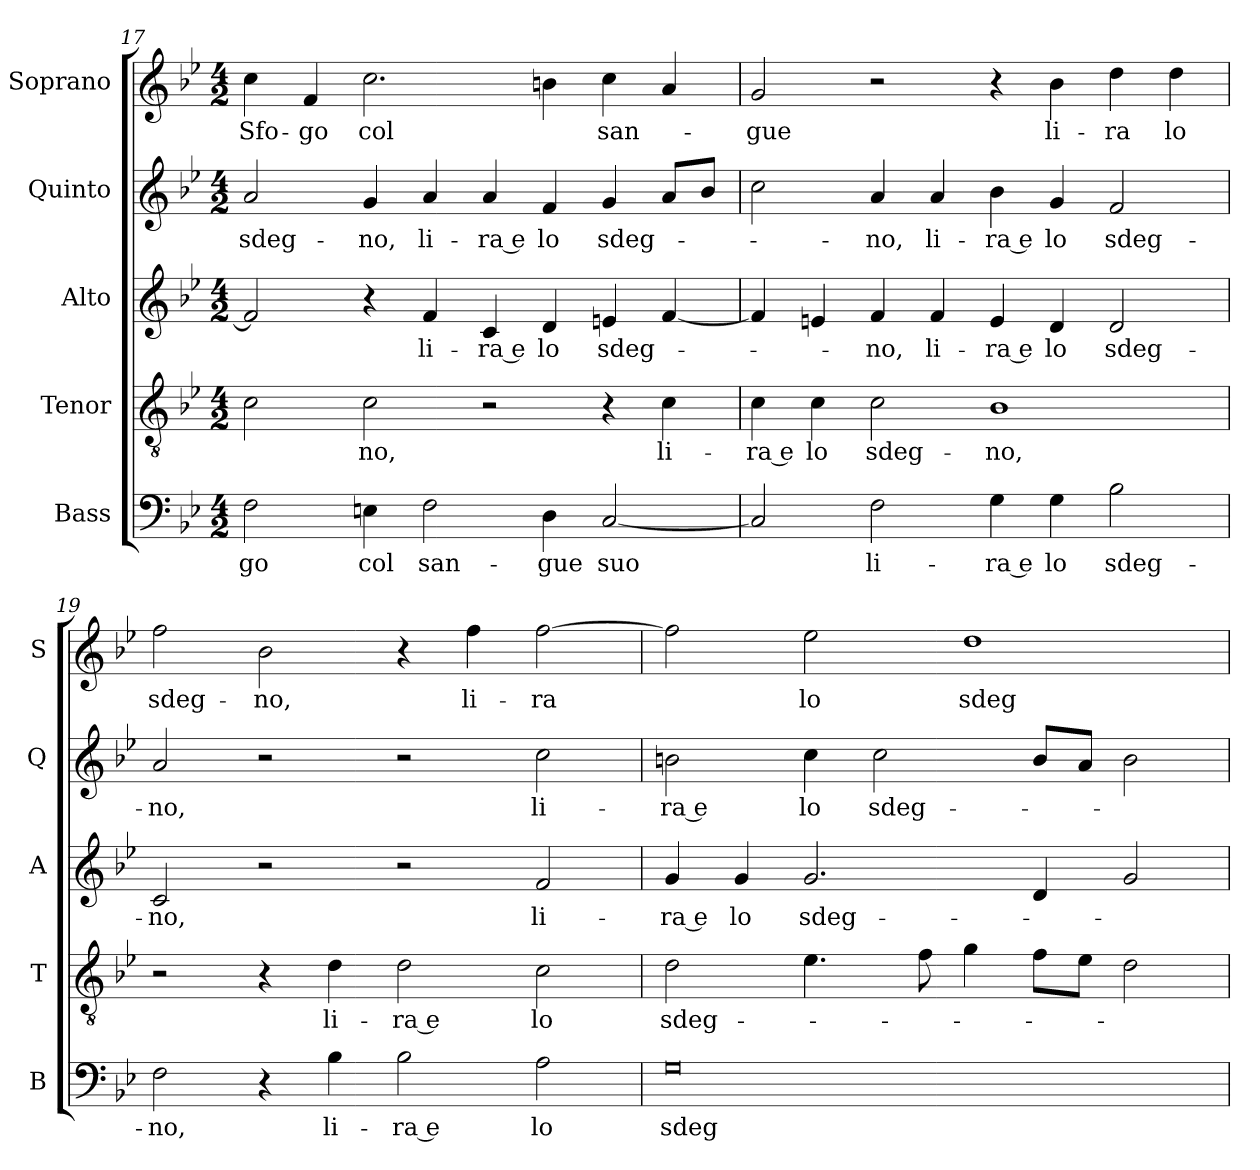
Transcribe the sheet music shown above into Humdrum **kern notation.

**kern	**text	**kern	**text	**kern	**text	**kern	**text	**kern	**text
*part5	*part5	*part4	*part4	*part3	*part3	*part2	*part2	*part1	*part1
*staff5	*staff5	*staff4	*staff4	*staff3	*staff3	*staff2	*staff2	*staff1	*staff1
*I"Bass	*	*I"Tenor	*	*I"Alto	*	*I"Quinto	*	*I"Soprano	*
*I'B	*	*I'T	*	*I'A	*	*I'Q	*	*I'S	*
*clefF4	*	*clefGv2	*	*clefG2	*	*clefG2	*	*clefG2	*
*k[b-e-]	*	*k[b-e-]	*	*k[b-e-]	*	*k[b-e-]	*	*k[b-e-]	*
*B-:	*	*B-:	*	*B-:	*	*B-:	*	*B-:	*
*M4/2	*	*M4/2	*	*M4/2	*	*M4/2	*	*M4/2	*
=17	=17	=17	=17	=17	=17	=17	=17	=17	=17
!	!LO:LY:b	!	!	!	!	!	!	!	!
!	!	!	!	!	!	!	!LO:LY:b	!	!
!	!	!	!	!	!	!	!	!	!LO:LY:b
2F\	-go	2c\	.	2f/]	.	2a/	sdeg-	4cc\	Sfo-
!	!	!	!	!	!	!	!	!	!LO:LY:b
.	.	.	.	.	.	.	.	4f/	-go
!	!LO:LY:b	!	!	!	!	!	!	!	!
!	!	!	!LO:LY:b	!	!	!	!	!	!
!	!	!	!	!	!	!	!LO:LY:b	!	!
!	!	!	!	!	!	!	!	!	!LO:LY:b
4En\	col	2c\	-no,	4r	.	4g/	-no,	2.cc\	col
!	!LO:LY:b	!	!	!	!	!	!	!	!
!	!	!	!	!	!LO:LY:b	!	!	!	!
!	!	!	!	!	!	!	!LO:LY:b	!	!
2F\	san-	.	.	4f/	li-	4a/	li-	.	.
!	!	!	!	!	!LO:LY:b	!	!	!	!
!	!	!	!	!	!	!	!LO:LY:b	!	!
.	.	2r	.	4c/	-ra e	4a/	-ra e	.	.
!	!LO:LY:b	!	!	!	!	!	!	!	!
!	!	!	!	!	!LO:LY:b	!	!	!	!
!	!	!	!	!	!	!	!LO:LY:b	!	!
4D\	-gue	.	.	4d/	lo	4f/	lo	4bn\	.
!	!LO:LY:b	!	!	!	!	!	!	!	!
!	!	!	!	!	!LO:LY:b	!	!	!	!
!	!	!	!	!	!	!	!LO:LY:b	!	!
!	!	!	!	!	!	!	!	!	!LO:LY:b
[2C/	suo	4r	.	4en/	sdeg-	4g/	sdeg-	4cc\	san-
!	!	!	!LO:LY:b	!	!	!	!	!	!
.	.	4c\	li-	[4f/	.	8a/L	.	4a/	.
.	.	.	.	.	.	8b-/J	.	.	.
=18	=18	=18	=18	=18	=18	=18	=18	=18	=18
!	!	!	!LO:LY:b	!	!	!	!	!	!
!	!	!	!	!	!	!	!	!	!LO:LY:b
2C/]	.	4c\	-ra e	4f/]	.	2cc\	.	2g/	-gue
!	!	!	!LO:LY:b	!	!	!	!	!	!
.	.	4c\	lo	4en/	.	.	.	.	.
!	!LO:LY:b	!	!	!	!	!	!	!	!
!	!	!	!LO:LY:b	!	!	!	!	!	!
!	!	!	!	!	!LO:LY:b	!	!	!	!
!	!	!	!	!	!	!	!LO:LY:b	!	!
2F\	li-	2c\	sdeg-	4f/	-no,	4a/	-no,	2r	.
!	!	!	!	!	!LO:LY:b	!	!	!	!
!	!	!	!	!	!	!	!LO:LY:b	!	!
.	.	.	.	4f/	li-	4a/	li-	.	.
!	!LO:LY:b	!	!	!	!	!	!	!	!
!	!	!	!LO:LY:b	!	!	!	!	!	!
!	!	!	!	!	!LO:LY:b	!	!	!	!
!	!	!	!	!	!	!	!LO:LY:b	!	!
4G\	-ra e	1B-	-no,	4e/	-ra e	4b-\	-ra e	4r	.
!	!LO:LY:b	!	!	!	!	!	!	!	!
!	!	!	!	!	!LO:LY:b	!	!	!	!
!	!	!	!	!	!	!	!LO:LY:b	!	!
!	!	!	!	!	!	!	!	!	!LO:LY:b
4G\	lo	.	.	4d/	lo	4g/	lo	4b-\	li-
!	!LO:LY:b	!	!	!	!	!	!	!	!
!	!	!	!	!	!LO:LY:b	!	!	!	!
!	!	!	!	!	!	!	!LO:LY:b	!	!
!	!	!	!	!	!	!	!	!	!LO:LY:b
2B-\	sdeg-	.	.	2d/	sdeg-	2f/	sdeg-	4dd\	-ra
!	!	!	!	!	!	!	!	!	!LO:LY:b
.	.	.	.	.	.	.	.	4dd\	lo
!!LO:PB:g=z
=19	=19	=19	=19	=19	=19	=19	=19	=19	=19
!	!LO:LY:b	!	!	!	!	!	!	!	!
!	!	!	!	!	!LO:LY:b	!	!	!	!
!	!	!	!	!	!	!	!LO:LY:b	!	!
!	!	!	!	!	!	!	!	!	!LO:LY:b
2F\	-no,	2r	.	2c/	-no,	2a/	-no,	2ff\	sdeg-
!	!	!	!	!	!	!	!	!	!LO:LY:b
4r	.	4r	.	2r	.	2r	.	2b-\	-no,
!	!LO:LY:b	!	!	!	!	!	!	!	!
!	!	!	!LO:LY:b	!	!	!	!	!	!
4B-\	li-	4d\	li-	.	.	.	.	.	.
!	!LO:LY:b	!	!	!	!	!	!	!	!
!	!	!	!LO:LY:b	!	!	!	!	!	!
2B-\	-ra e	2d\	-ra e	2r	.	2r	.	4r	.
!	!	!	!	!	!	!	!	!	!LO:LY:b
.	.	.	.	.	.	.	.	4ff\	li-
!	!LO:LY:b	!	!	!	!	!	!	!	!
!	!	!	!LO:LY:b	!	!	!	!	!	!
!	!	!	!	!	!LO:LY:b	!	!	!	!
!	!	!	!	!	!	!	!LO:LY:b	!	!
!	!	!	!	!	!	!	!	!	!LO:LY:b
2A\	lo	2c\	lo	2f/	li-	2cc\	li-	[2ff\	-ra
=20	=20	=20	=20	=20	=20	=20	=20	=20	=20
!	!LO:LY:b	!	!	!	!	!	!	!	!
!	!	!	!LO:LY:b	!	!	!	!	!	!
!	!	!	!	!	!LO:LY:b	!	!	!	!
!	!	!	!	!	!	!	!LO:LY:b	!	!
0G	sdeg-	2d\	sdeg-	4g/	-ra e	2bn\	-ra e	2ff\]	.
!	!	!	!	!	!LO:LY:b	!	!	!	!
.	.	.	.	4g/	lo	.	.	.	.
!	!	!	!	!	!LO:LY:b	!	!	!	!
!	!	!	!	!	!	!	!LO:LY:b	!	!
!	!	!	!	!	!	!	!	!	!LO:LY:b
.	.	4.e-\	.	2.g/	sdeg-	4cc\	lo	2ee-\	lo
!	!	!	!	!	!	!	!LO:LY:b	!	!
.	.	.	.	.	.	2cc\	sdeg-	.	.
.	.	8f\	.	.	.	.	.	.	.
!	!	!	!	!	!	!	!	!	!LO:LY:b
.	.	4g\	.	.	.	.	.	1dd	sdeg-
.	.	8f\L	.	4d/	.	8b/L	.	.	.
.	.	8e-\J	.	.	.	8a/J	.	.	.
.	.	2d\	.	2g/	.	2b\	.	.	.
=	=	=	=	=	=	=	=	=	=
*-	*-	*-	*-	*-	*-	*-	*-	*-	*-
